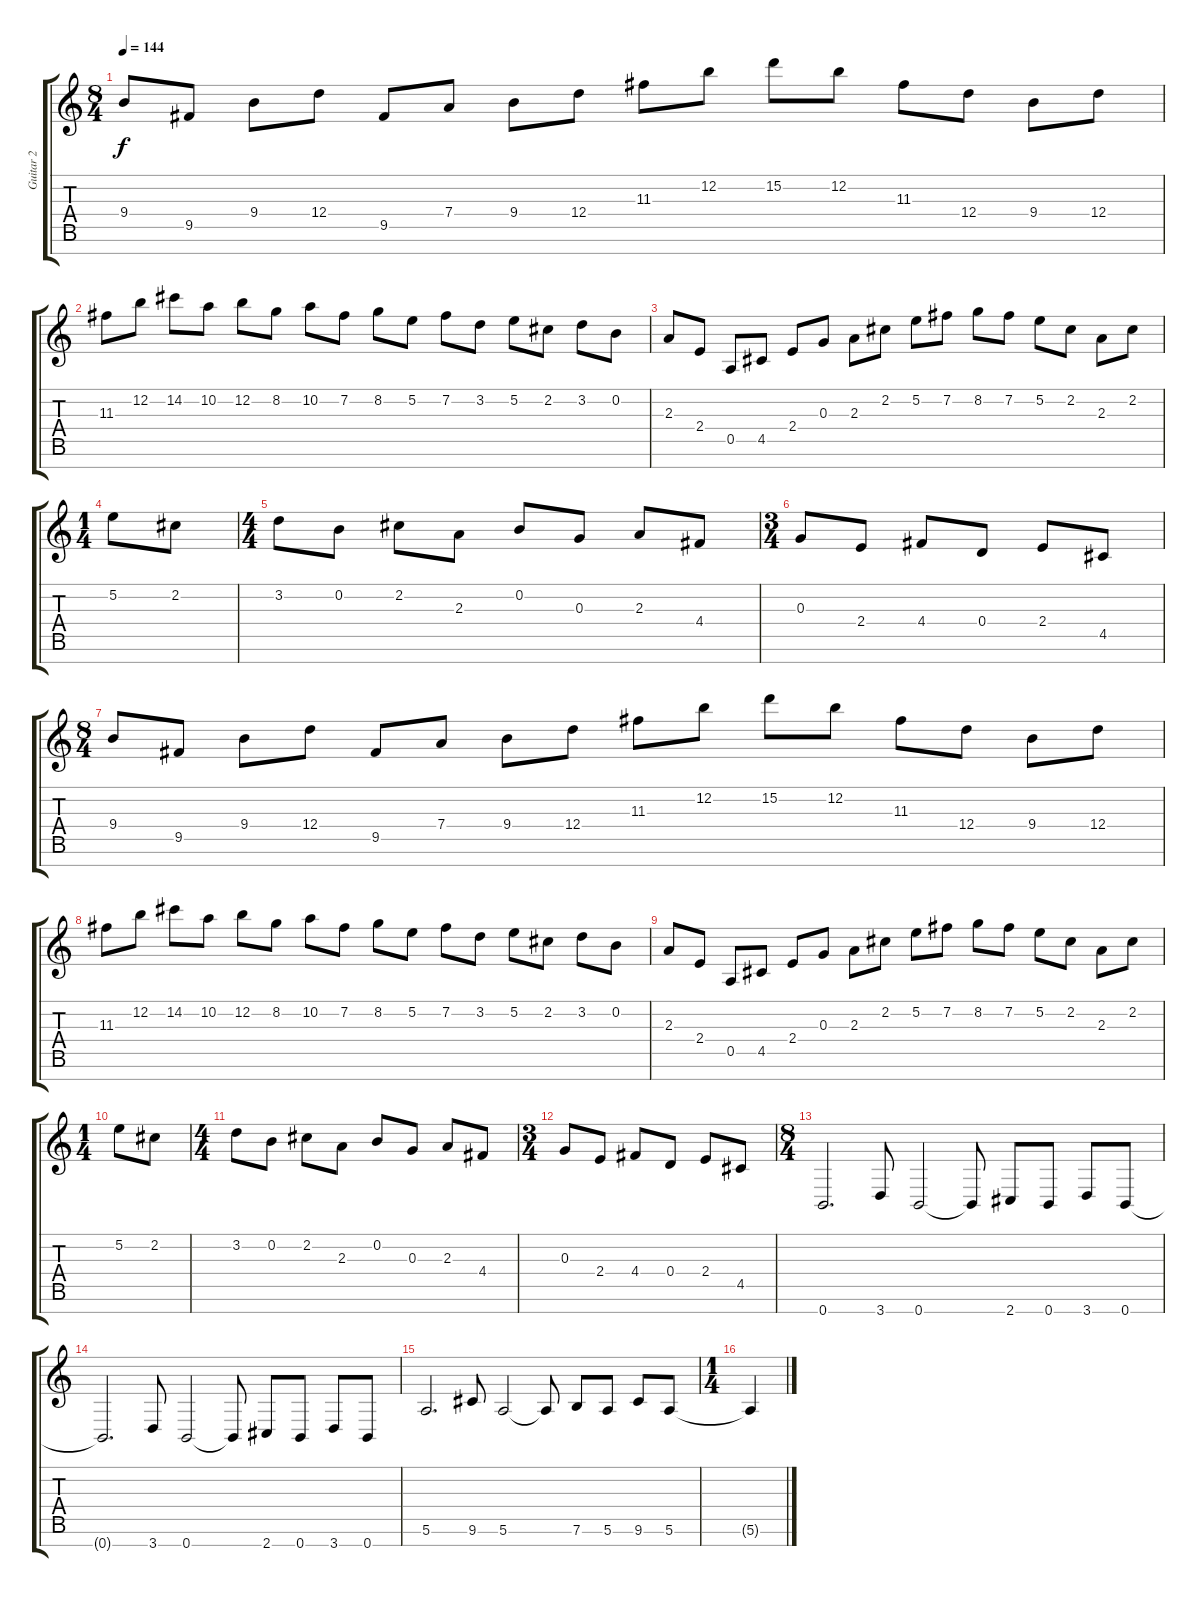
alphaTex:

\track ("Guitar 2" "Guitar 2") {instrument distortionguitar}
\staff {score tabs}
\tuning (E4 B3 G3 D3 A2 E2 B1) {hide}
\ts (8 4)
\tempo 144
\clef g2
\ks c
9.4.8{dy f instrument electricguitarclean} 9.5.8 9.4.8 12.4.8 9.5.8 7.4.8 9.4.8 12.4.8 11.3.8 12.2.8 15.2.8 12.2.8 11.3.8 12.4.8 9.4.8 12.4.8 |
11.3.8 12.2.8 14.2.8 10.2.8 12.2.8 8.2.8 10.2.8 7.2.8 8.2.8 5.2.8 7.2.8 3.2.8 5.2.8 2.2.8 3.2.8 0.2.8 |
2.3.8 2.4.8 0.5.8 4.5.8 2.4.8 0.3.8 2.3.8 2.2.8 5.2.8 7.2.8 8.2.8 7.2.8 5.2.8 2.2.8 2.3.8 2.2.8 |
\ts (1 4)
5.2.8 2.2.8 |
\ts (4 4)
3.2.8 0.2.8 2.2.8 2.3.8 0.2.8 0.3.8 2.3.8 4.4.8 |
\ts (3 4)
0.3.8 2.4.8 4.4.8 0.4.8 2.4.8 4.5.8 |
\ts (8 4)
9.4.8 9.5.8 9.4.8 12.4.8 9.5.8 7.4.8 9.4.8 12.4.8 11.3.8 12.2.8 15.2.8 12.2.8 11.3.8 12.4.8 9.4.8 12.4.8 |
11.3.8 12.2.8 14.2.8 10.2.8 12.2.8 8.2.8 10.2.8 7.2.8 8.2.8 5.2.8 7.2.8 3.2.8 5.2.8 2.2.8 3.2.8 0.2.8 |
2.3.8 2.4.8 0.5.8 4.5.8 2.4.8 0.3.8 2.3.8 2.2.8 5.2.8 7.2.8 8.2.8 7.2.8 5.2.8 2.2.8 2.3.8 2.2.8 |
\ts (1 4)
5.2.8 2.2.8 |
\ts (4 4)
3.2.8 0.2.8 2.2.8 2.3.8 0.2.8 0.3.8 2.3.8 4.4.8 |
\ts (3 4)
0.3.8 2.4.8 4.4.8 0.4.8 2.4.8 4.5.8 |
\ts (8 4)
0.7.2{d instrument distortionguitar} 3.7.8 0.7.2 0.7{t}.8 2.7.8 0.7.8 3.7.8 0.7.8 |
0.7{t}.2{d} 3.7.8 0.7.2 0.7{t}.8 2.7.8 0.7.8 3.7.8 0.7.8 |
5.6.2{d} 9.6.8 5.6.2 5.6{t}.8 7.6.8 5.6.8 9.6.8 5.6.8 |
\ts (1 4)
5.6{t}.4
